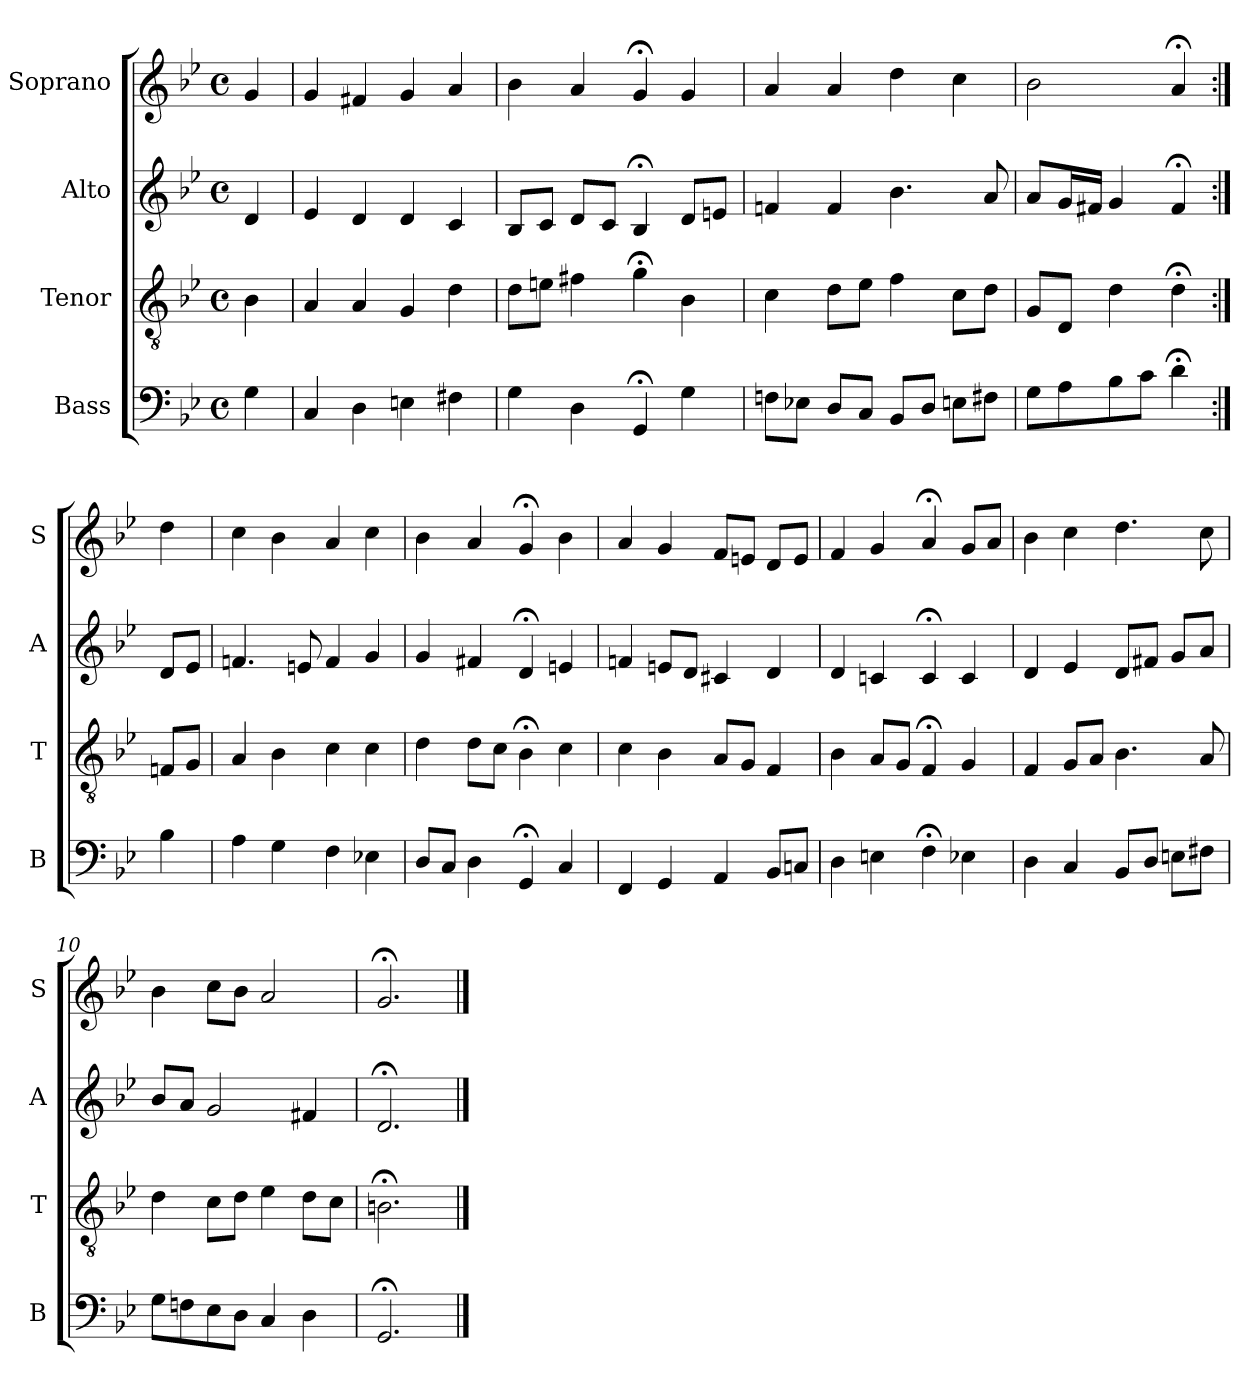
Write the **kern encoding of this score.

**kern	**kern	**kern	**kern
*part4	*part3	*part2	*part1
*staff4	*staff3	*staff2	*staff1
*I"Bass	*I"Tenor	*I"Alto	*I"Soprano
*I'B	*I'T	*I'A	*I'S
*clefF4	*clefGv2	*clefG2	*clefG2
*k[b-e-]	*k[b-e-]	*k[b-e-]	*k[b-e-]
*g:	*g:	*g:	*g:
*M4/4	*M4/4	*M4/4	*M4/4
*met(c)	*met(c)	*met(c)	*met(c)
*MM100	*MM100	*MM100	*MM100
=	=	=	=
4G	4B-	4d	4g
=1	=1	=1	=1
4C	4A	4e-	4g
4D	4A	4d	4f#X
4En	4G	4d	4g
4F#X	4d	4c	4a
=2	=2	=2	=2
4G	8dL	8B-L	4b-
.	8enJ	8cJ	.
4D	4f#X	8dL	4a
.	.	8cJ	.
4GG;<	4g;<	4B-;<	4g;<
4G	4B-	8dL	4g
.	.	8enJ	.
=3	=3	=3	=3
8FnL	4c	4fn	4a
8E-XJ	.	.	.
8DL	8dL	4f	4a
8CJ	8e-J	.	.
8BB-L	4f	4.b-	4dd
8DJ	.	.	.
8EnL	8cL	.	4cc
8F#XJ	8dJ	8a	.
=4	=4	=4	=4
8GL	8GL	8aL	2b-
8A	8DJ	16gL	.
.	.	16f#XJJ	.
8B-	4d	4g	.
8cJ	.	.	.
4d;<	4d;<	4f#;<	4a;<
=:|!	=:|!	=:|!	=:|!
4B-	8FnL	8dL	4dd
.	8GJ	8e-J	.
=5	=5	=5	=5
4A	4A	4.fn	4cc
4G	4B-	.	4b-
.	.	8en	.
4F	4c	4f	4a
4E-X	4c	4g	4cc
=6	=6	=6	=6
8DiL	4di	4gi	4b-i
8CJ	.	.	.
4D	8dL	4f#X	4a
.	8cJ	.	.
4GG;<	4B-;<	4d;<	4g;<
4C	4c	4en	4b-
=7	=7	=7	=7
4FF	4c	4fn	4a
4GG	4B-	8enL	4g
.	.	8dJ	.
4AA	8AL	4c#X	8fL
.	8GJ	.	8enJ
8BB-L	4F	4d	8dL
8CnJ	.	.	8eJ
=8	=8	=8	=8
4D	4B-	4d	4f
4En	8AL	4cn	4g
.	8GJ	.	.
4F;<	4F;<	4c;<	4a;<
4E-X	4G	4c	8gL
.	.	.	8aJ
=9	=9	=9	=9
4D	4F	4d	4b-
4C	8GL	4e-	4cc
.	8AJ	.	.
8BB-L	4.B-	8dL	4.dd
8DJ	.	8f#XJ	.
8EnL	.	8gL	.
8F#XJ	8A	8aJ	8cc
=10	=10	=10	=10
8GL	4d	8b-L	4b-
8Fn	.	8aJ	.
8E-	8cL	2g	8ccL
8DJ	8dJ	.	8b-J
4C	4e-	.	2a
4D	8dL	4f#X	.
.	8cJ	.	.
=11	=11	=11	=11
2.GG;<	2.Bn;<	2.d;<	2.g;<
==	==	==	==
*-	*-	*-	*-
